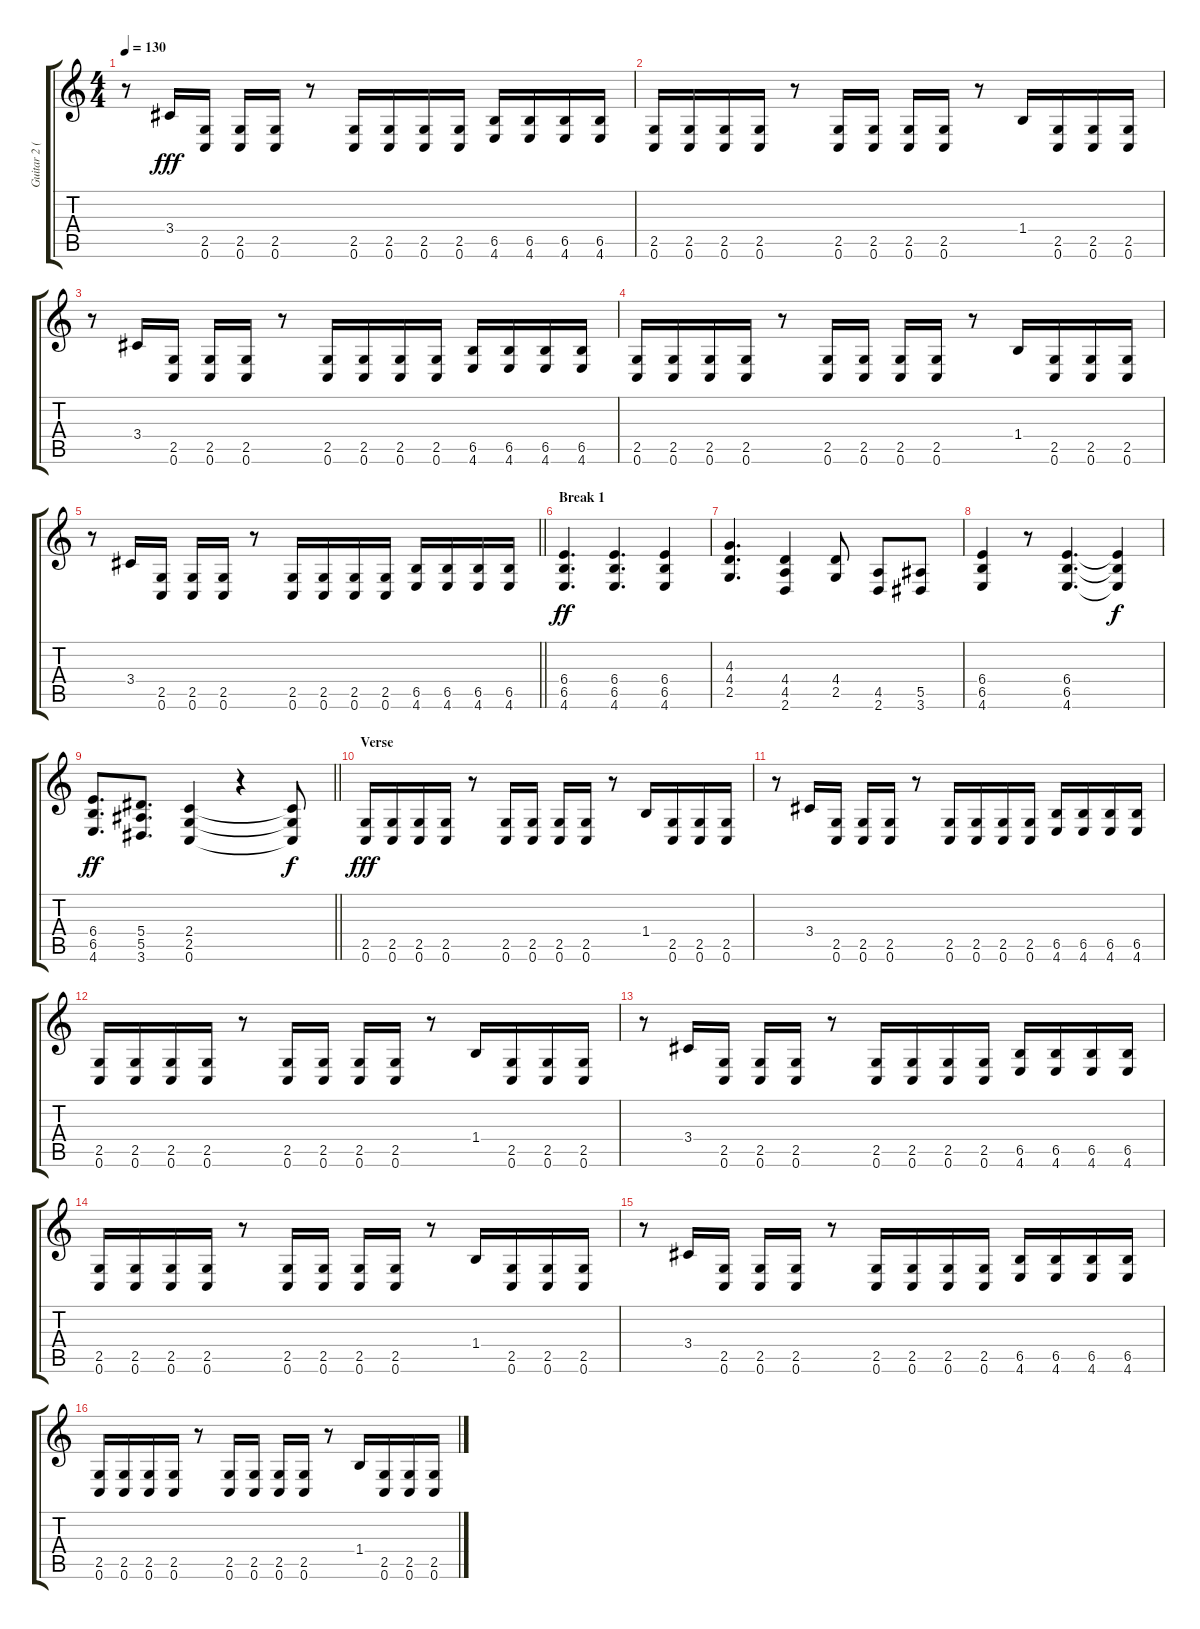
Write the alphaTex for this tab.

\track ("Guitar 2 (J-P)" "Guitar 2 (") {instrument distortionguitar}
\staff {score tabs}
\tuning (C4 G3 Eb3 Bb2 F2 C2) {hide}
\ts (4 4)
\tempo 130
\clef g2
\ks c
r.8{dy fff} 3.4.16 (2.5 0.6).16 (2.5 0.6).16 (2.5 0.6).16 r.8 (2.5 0.6).16 (2.5 0.6).16 (2.5 0.6).16 (2.5 0.6).16 (6.5 4.6).16 (6.5 4.6).16 (6.5 4.6).16 (6.5 4.6).16 |
(2.5 0.6).16 (2.5 0.6).16 (2.5 0.6).16 (2.5 0.6).16 r.8 (2.5 0.6).16 (2.5 0.6).16 (2.5 0.6).16 (2.5 0.6).16 r.8 1.4.16 (2.5 0.6).16 (2.5 0.6).16 (2.5 0.6).16 |
r.8 3.4.16 (2.5 0.6).16 (2.5 0.6).16 (2.5 0.6).16 r.8 (2.5 0.6).16 (2.5 0.6).16 (2.5 0.6).16 (2.5 0.6).16 (6.5 4.6).16 (6.5 4.6).16 (6.5 4.6).16 (6.5 4.6).16 |
(2.5 0.6).16 (2.5 0.6).16 (2.5 0.6).16 (2.5 0.6).16 r.8 (2.5 0.6).16 (2.5 0.6).16 (2.5 0.6).16 (2.5 0.6).16 r.8 1.4.16 (2.5 0.6).16 (2.5 0.6).16 (2.5 0.6).16 |
\barLineRight lightlight
r.8 3.4.16 (2.5 0.6).16 (2.5 0.6).16 (2.5 0.6).16 r.8 (2.5 0.6).16 (2.5 0.6).16 (2.5 0.6).16 (2.5 0.6).16 (6.5 4.6).16 (6.5 4.6).16 (6.5 4.6).16 (6.5 4.6).16 |
\section ("" "Break 1")
(6.4 6.5 4.6).4{d dy ff} (6.4 6.5 4.6).4{d} (6.4 6.5 4.6).4 |
(4.3 4.4 2.5).4{d} (4.4 4.5 2.6).4 (4.4 2.5).8 (4.5 2.6).8 (5.5 3.6).8 |
(6.4 6.5 4.6).4 r.8 (6.4 6.5 4.6).4{d} (6.4{t} 6.5{t} 4.6{t}).4{dy f} |
\barLineRight lightlight
(6.4 6.5 4.6).8{d dy ff} (5.4 5.5 3.6).8{d} (2.4 2.5 0.6).4 r.4 (2.4{t} 2.5{t} 0.6{t}).8{dy f} |
\section ("" "Verse")
(2.5 0.6).16{dy fff} (2.5 0.6).16 (2.5 0.6).16 (2.5 0.6).16 r.8 (2.5 0.6).16 (2.5 0.6).16 (2.5 0.6).16 (2.5 0.6).16 r.8 1.4.16 (2.5 0.6).16 (2.5 0.6).16 (2.5 0.6).16 |
r.8 3.4.16 (2.5 0.6).16 (2.5 0.6).16 (2.5 0.6).16 r.8 (2.5 0.6).16 (2.5 0.6).16 (2.5 0.6).16 (2.5 0.6).16 (6.5 4.6).16 (6.5 4.6).16 (6.5 4.6).16 (6.5 4.6).16 |
(2.5 0.6).16 (2.5 0.6).16 (2.5 0.6).16 (2.5 0.6).16 r.8 (2.5 0.6).16 (2.5 0.6).16 (2.5 0.6).16 (2.5 0.6).16 r.8 1.4.16 (2.5 0.6).16 (2.5 0.6).16 (2.5 0.6).16 |
r.8 3.4.16 (2.5 0.6).16 (2.5 0.6).16 (2.5 0.6).16 r.8 (2.5 0.6).16 (2.5 0.6).16 (2.5 0.6).16 (2.5 0.6).16 (6.5 4.6).16 (6.5 4.6).16 (6.5 4.6).16 (6.5 4.6).16 |
(2.5 0.6).16 (2.5 0.6).16 (2.5 0.6).16 (2.5 0.6).16 r.8 (2.5 0.6).16 (2.5 0.6).16 (2.5 0.6).16 (2.5 0.6).16 r.8 1.4.16 (2.5 0.6).16 (2.5 0.6).16 (2.5 0.6).16 |
r.8 3.4.16 (2.5 0.6).16 (2.5 0.6).16 (2.5 0.6).16 r.8 (2.5 0.6).16 (2.5 0.6).16 (2.5 0.6).16 (2.5 0.6).16 (6.5 4.6).16 (6.5 4.6).16 (6.5 4.6).16 (6.5 4.6).16 |
(2.5 0.6).16 (2.5 0.6).16 (2.5 0.6).16 (2.5 0.6).16 r.8 (2.5 0.6).16 (2.5 0.6).16 (2.5 0.6).16 (2.5 0.6).16 r.8 1.4.16 (2.5 0.6).16 (2.5 0.6).16 (2.5 0.6).16
